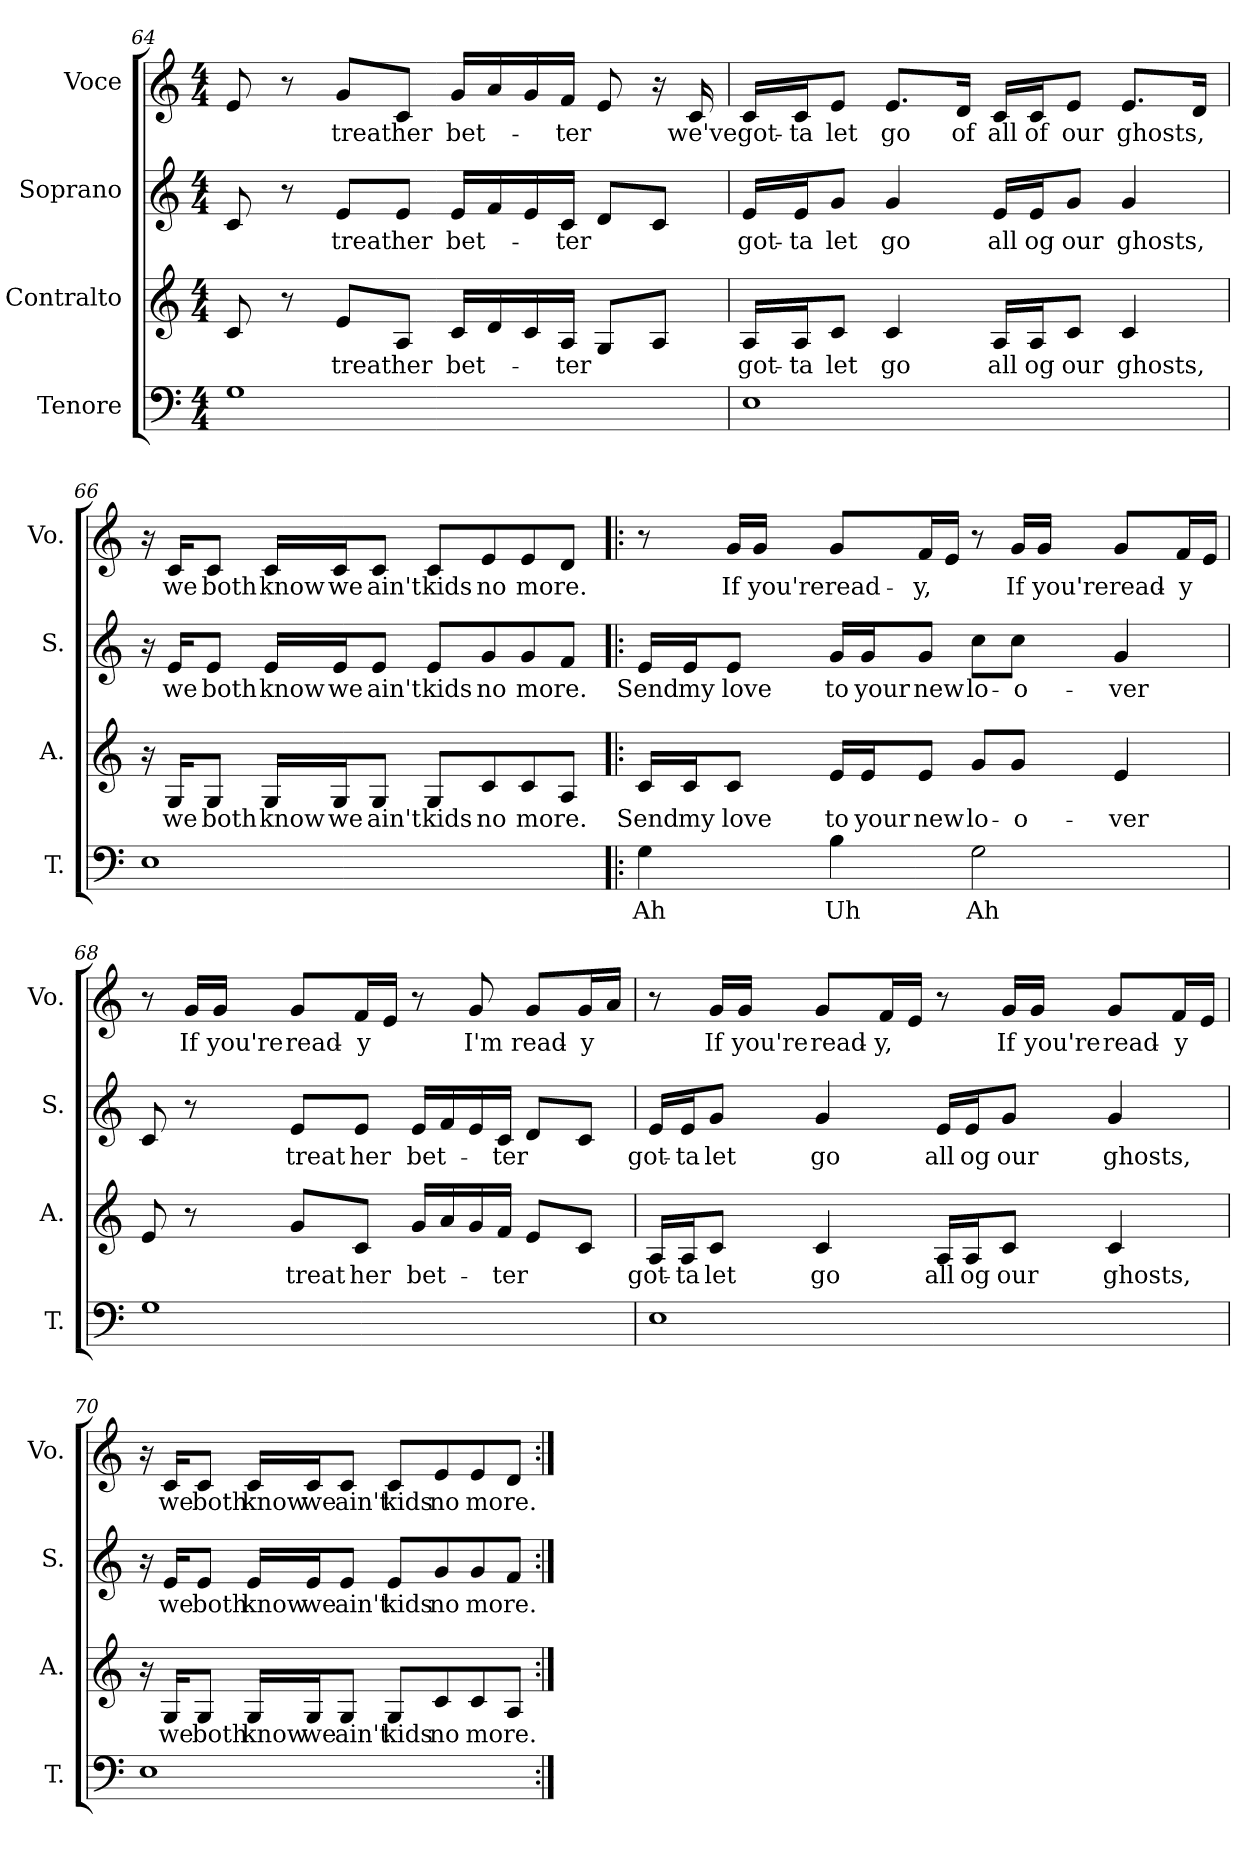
**kern	**text	**kern	**text	**kern	**text	**kern	**text
*part4	*part4	*part3	*part3	*part2	*part2	*part1	*part1
*staff4	*staff4	*staff3	*staff3	*staff2	*staff2	*staff1	*staff1
*I"Tenore	*	*I"Contralto	*	*I"Soprano	*	*I"Voce	*
*I'T.	*	*I'A.	*	*I'S.	*	*I'Vo.	*
*clefF4	*	*clefG2	*	*clefG2	*	*clefG2	*
*k[]	*	*k[]	*	*k[]	*	*k[]	*
*M4/4	*	*M4/4	*	*M4/4	*	*M4/4	*
=64	=64	=64	=64	=64	=64	=64	=64
1G	.	8c/	.	8c/	.	8e/	.
.	.	8r	.	8r	.	8r	.
!	!	!	!LO:LY:b	!	!LO:LY:b	!	!LO:LY:b
.	.	8e/L	treat	8e/L	treat	8g/L	treat
!	!	!	!LO:LY:b	!	!LO:LY:b	!	!LO:LY:b
.	.	8A/J	her	8e/J	her	8c/J	her
!	!	!	!LO:LY:b	!	!LO:LY:b	!	!LO:LY:b
.	.	16c/LL	bet-	16e/LL	bet-	16g/LL	bet-
.	.	16d/	.	16f/	.	16a/	.
.	.	16c/	.	16e/	.	16g/	.
!	!	!	!LO:LY:b	!	!LO:LY:b	!	!LO:LY:b
.	.	16A/JJ	-ter	16c/JJ	-ter	16f/JJ	-ter
.	.	8G/L	.	8d/L	.	8e/	.
.	.	8A/J	.	8c/J	.	16r	.
!	!	!	!	!	!	!	!LO:LY:b
.	.	.	.	.	.	16c/	we've
!!LO:PB:g=z
=65	=65	=65	=65	=65	=65	=65	=65
!	!	!	!LO:LY:b	!	!LO:LY:b	!	!LO:LY:b
1E	.	16A/LL	got-	16e/LL	got-	16c/LL	got-
!	!	!	!LO:LY:b	!	!LO:LY:b	!	!LO:LY:b
.	.	16A/J	-ta	16e/J	-ta	16c/J	-ta
!	!	!	!LO:LY:b	!	!LO:LY:b	!	!LO:LY:b
.	.	8c/J	let	8g/J	let	8e/J	let
!	!	!	!LO:LY:b	!	!LO:LY:b	!	!LO:LY:b
.	.	4c/	go	4g/	go	8.e/L	go
!	!	!	!	!	!	!	!LO:LY:b
.	.	.	.	.	.	16d/Jk	of
!	!	!	!LO:LY:b	!	!LO:LY:b	!	!LO:LY:b
.	.	16A/LL	all	16e/LL	all	16c/LL	all
!	!	!	!LO:LY:b	!	!LO:LY:b	!	!LO:LY:b
.	.	16A/J	og	16e/J	og	16c/J	of
!	!	!	!LO:LY:b	!	!LO:LY:b	!	!LO:LY:b
.	.	8c/J	our	8g/J	our	8e/J	our
!	!	!	!LO:LY:b	!	!LO:LY:b	!	!LO:LY:b
.	.	4c/	ghosts,	4g/	ghosts,	8.e/L	ghosts,
.	.	.	.	.	.	16d/Jk	.
=66	=66	=66	=66	=66	=66	=66	=66
1E	.	16r	.	16r	.	16r	.
!	!	!	!LO:LY:b	!	!LO:LY:b	!	!LO:LY:b
.	.	16G/KL	we	16e/KL	we	16c/KL	we
!	!	!	!LO:LY:b	!	!LO:LY:b	!	!LO:LY:b
.	.	8G/J	both	8e/J	both	8c/J	both
!	!	!	!LO:LY:b	!	!LO:LY:b	!	!LO:LY:b
.	.	16G/LL	know	16e/LL	know	16c/LL	know
!	!	!	!LO:LY:b	!	!LO:LY:b	!	!LO:LY:b
.	.	16G/J	we	16e/J	we	16c/J	we
!	!	!	!LO:LY:b	!	!LO:LY:b	!	!LO:LY:b
.	.	8G/J	ain't	8e/J	ain't	8c/J	ain't
!	!	!	!LO:LY:b	!	!LO:LY:b	!	!LO:LY:b
.	.	8G/L	kids	8e/L	kids	8c/L	kids
!	!	!	!LO:LY:b	!	!LO:LY:b	!	!LO:LY:b
.	.	8c/	no	8g/	no	8e/	no
!	!	!	!LO:LY:b	!	!LO:LY:b	!	!LO:LY:b
.	.	8c/	more.	8g/	more.	8e/	more.
.	.	8A/J	.	8f/J	.	8d/J	.
!!LO:LB:g=z
=67!|:	=67!|:	=67!|:	=67!|:	=67!|:	=67!|:	=67!|:	=67!|:
!	!LO:LY:b	!	!LO:LY:b	!	!LO:LY:b	!	!
4G\	Ah	16c/LL	Send	16e/LL	Send	8r	.
!	!	!	!LO:LY:b	!	!LO:LY:b	!	!
.	.	16c/J	my	16e/J	my	.	.
!	!	!	!LO:LY:b	!	!LO:LY:b	!	!LO:LY:b
.	.	8c/J	love	8e/J	love	16g/LL	If
!	!	!	!	!	!	!	!LO:LY:b
.	.	.	.	.	.	16g/JJ	you're
!	!LO:LY:b	!	!LO:LY:b	!	!LO:LY:b	!	!LO:LY:b
4B\	Uh	16e/LL	to	16g/LL	to	8g/L	read-
!	!	!	!LO:LY:b	!	!LO:LY:b	!	!
.	.	16e/J	your	16g/J	your	.	.
!	!	!	!LO:LY:b	!	!LO:LY:b	!	!LO:LY:b
.	.	8e/J	new	8g/J	new	16f/L	-y,
.	.	.	.	.	.	16e/JJ	.
!	!LO:LY:b	!	!LO:LY:b	!	!LO:LY:b	!	!
2G\	Ah	8g/L	lo-	8cc\L	lo-	8r	.
!	!	!	!LO:LY:b	!	!LO:LY:b	!	!LO:LY:b
.	.	8g/J	-o-	8cc\J	-o-	16g/LL	If
!	!	!	!	!	!	!	!LO:LY:b
.	.	.	.	.	.	16g/JJ	you're
!	!	!	!LO:LY:b	!	!LO:LY:b	!	!LO:LY:b
.	.	4e/	-ver	4g/	-ver	8g/L	read-
!	!	!	!	!	!	!	!LO:LY:b
.	.	.	.	.	.	16f/L	-y
.	.	.	.	.	.	16e/JJ	.
!!LO:PB:g=z
=68	=68	=68	=68	=68	=68	=68	=68
1G	.	8e/	.	8c/	.	8r	.
!	!	!	!	!	!	!	!LO:LY:b
.	.	8r	.	8r	.	16g/LL	If
!	!	!	!	!	!	!	!LO:LY:b
.	.	.	.	.	.	16g/JJ	you're
!	!	!	!LO:LY:b	!	!LO:LY:b	!	!LO:LY:b
.	.	8g/L	treat	8e/L	treat	8g/L	read-
!	!	!	!LO:LY:b	!	!LO:LY:b	!	!LO:LY:b
.	.	8c/J	her	8e/J	her	16f/L	-y
.	.	.	.	.	.	16e/JJ	.
!	!	!	!LO:LY:b	!	!LO:LY:b	!	!
.	.	16g/LL	bet-	16e/LL	bet-	8r	.
.	.	16a/	.	16f/	.	.	.
!	!	!	!	!	!	!	!LO:LY:b
.	.	16g/	.	16e/	.	8g/	I'm
!	!	!	!LO:LY:b	!	!LO:LY:b	!	!
.	.	16f/JJ	-ter	16c/JJ	-ter	.	.
!	!	!	!	!	!	!	!LO:LY:b
.	.	8e/L	.	8d/L	.	8g/L	read-
!	!	!	!	!	!	!	!LO:LY:b
.	.	8c/J	.	8c/J	.	16g/L	-y
.	.	.	.	.	.	16a/JJ	.
!!LO:LB:g=z
=69	=69	=69	=69	=69	=69	=69	=69
!	!	!	!LO:LY:b	!	!LO:LY:b	!	!
1E	.	16A/LL	got-	16e/LL	got-	8r	.
!	!	!	!LO:LY:b	!	!LO:LY:b	!	!
.	.	16A/J	-ta	16e/J	-ta	.	.
!	!	!	!LO:LY:b	!	!LO:LY:b	!	!LO:LY:b
.	.	8c/J	let	8g/J	let	16g/LL	If
!	!	!	!	!	!	!	!LO:LY:b
.	.	.	.	.	.	16g/JJ	you're
!	!	!	!LO:LY:b	!	!LO:LY:b	!	!LO:LY:b
.	.	4c/	go	4g/	go	8g/L	read-
!	!	!	!	!	!	!	!LO:LY:b
.	.	.	.	.	.	16f/L	-y,
.	.	.	.	.	.	16e/JJ	.
!	!	!	!LO:LY:b	!	!LO:LY:b	!	!
.	.	16A/LL	all	16e/LL	all	8r	.
!	!	!	!LO:LY:b	!	!LO:LY:b	!	!
.	.	16A/J	og	16e/J	og	.	.
!	!	!	!LO:LY:b	!	!LO:LY:b	!	!LO:LY:b
.	.	8c/J	our	8g/J	our	16g/LL	If
!	!	!	!	!	!	!	!LO:LY:b
.	.	.	.	.	.	16g/JJ	you're
!	!	!	!LO:LY:b	!	!LO:LY:b	!	!LO:LY:b
.	.	4c/	ghosts,	4g/	ghosts,	8g/L	read-
!	!	!	!	!	!	!	!LO:LY:b
.	.	.	.	.	.	16f/L	-y
.	.	.	.	.	.	16e/JJ	.
!!LO:PB:g=z
=70	=70	=70	=70	=70	=70	=70	=70
1E	.	16r	.	16r	.	16r	.
!	!	!	!LO:LY:b	!	!LO:LY:b	!	!LO:LY:b
.	.	16G/KL	we	16e/KL	we	16c/KL	we
!	!	!	!LO:LY:b	!	!LO:LY:b	!	!LO:LY:b
.	.	8G/J	both	8e/J	both	8c/J	both
!	!	!	!LO:LY:b	!	!LO:LY:b	!	!LO:LY:b
.	.	16G/LL	know	16e/LL	know	16c/LL	know
!	!	!	!LO:LY:b	!	!LO:LY:b	!	!LO:LY:b
.	.	16G/J	we	16e/J	we	16c/J	we
!	!	!	!LO:LY:b	!	!LO:LY:b	!	!LO:LY:b
.	.	8G/J	ain't	8e/J	ain't	8c/J	ain't
!	!	!	!LO:LY:b	!	!LO:LY:b	!	!LO:LY:b
.	.	8G/L	kids	8e/L	kids	8c/L	kids
!	!	!	!LO:LY:b	!	!LO:LY:b	!	!LO:LY:b
.	.	8c/	no	8g/	no	8e/	no
!	!	!	!LO:LY:b	!	!LO:LY:b	!	!LO:LY:b
.	.	8c/	more.	8g/	more.	8e/	more.
.	.	8A/J	.	8f/J	.	8d/J	.
=:|!	=:|!	=:|!	=:|!	=:|!	=:|!	=:|!	=:|!
*-	*-	*-	*-	*-	*-	*-	*-
